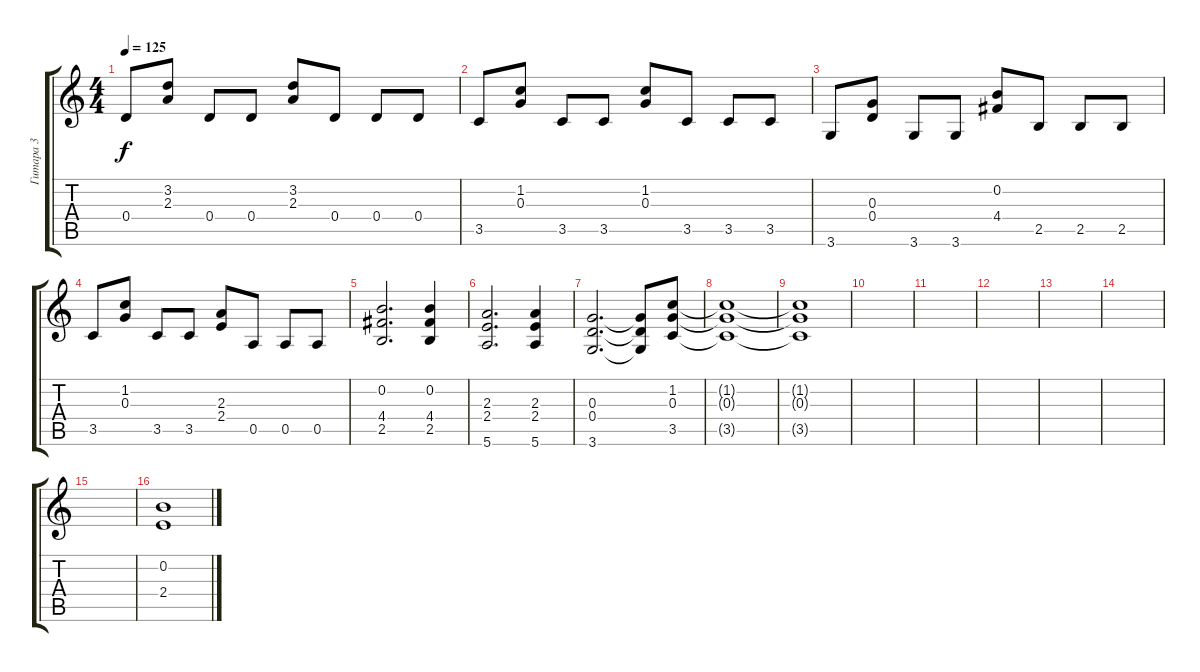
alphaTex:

\track ("Гитара 3" "Гитара 3") {instrument distortionguitar}
\staff {score tabs}
\tuning (E4 B3 G3 D3 A2 E2) {hide}
\ts (4 4)
\tempo 125
\clef g2
\ks c
0.4.8{dy f} (3.2 2.3).8 0.4.8 0.4.8 (3.2 2.3).8 0.4.8 0.4.8 0.4.8 |
3.5.8 (1.2 0.3).8 3.5.8 3.5.8 (1.2 0.3).8 3.5.8 3.5.8 3.5.8 |
3.6.8 (0.3 0.4).8 3.6.8 3.6.8 (0.2 4.4).8 2.5.8 2.5.8 2.5.8 |
3.5.8 (1.2 0.3).8 3.5.8 3.5.8 (2.3 2.4).8 0.5.8 0.5.8 0.5.8 |
(0.2 4.4 2.5).2{d} (0.2 4.4 2.5).4 |
(2.3 2.4 5.6).2{d} (2.3 2.4 5.6).4 |
(0.3 0.4 3.6).2{d} (0.3{t} 0.4{t} 3.6{t}).8 (1.2 0.3 3.5).8 |
(1.2{t} 0.3{t} 3.5{t}).1 |
(1.2{t} 0.3{t} 3.5{t}).1 |
|
|
|
|
|
|
(0.2 2.4).1
